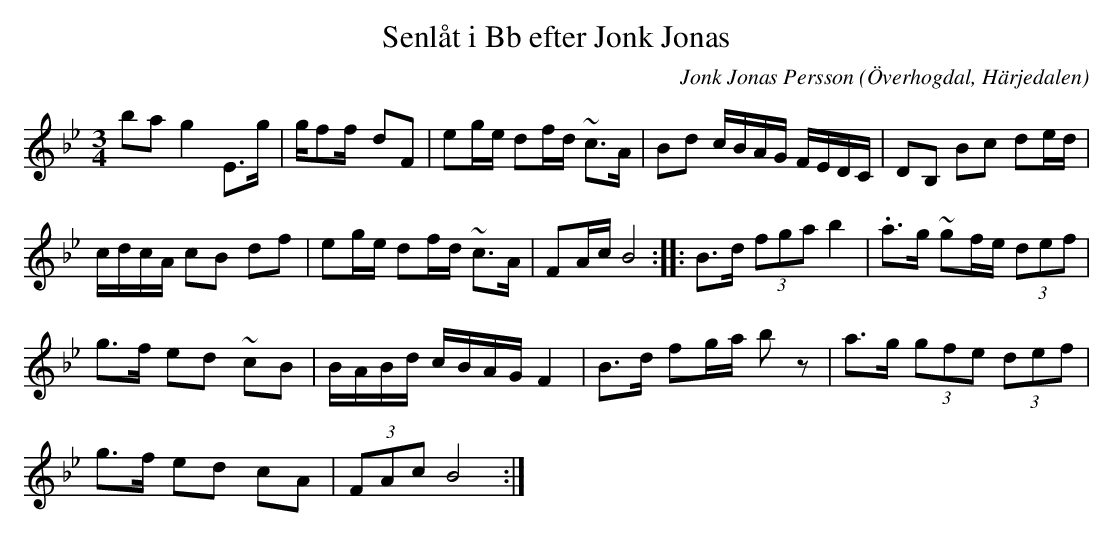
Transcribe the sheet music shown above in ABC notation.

X:1
T:Senlåt i Bb efter Jonk Jonas
O:Överhogdal, Härjedalen
M:3/4
C:Jonk Jonas Persson
K:Bb
ba g2 E>g |g/ff/- dF| eg/2e/2 df/2d/2 ~c>A | Bd c/2B/2A/2G/2 F/2E/2D/2C/2 | DB, Bc de/2d/2 |
 c/2d/2c/2A/2 cB df | eg/2e/2 df/2d/2 ~c>A | FA/2c/2 B4 :: B>d (3fga b2 | .a>g ~gf/2e/2 (3def |
g>f ed ~cB | B/2A/2B/2d/2 c/2B/2A/2G/2 F2 | B>d fg/2a/2 b z | a>g (3gfe (3def |
g>f ed cA | (3FAc B4 :|
